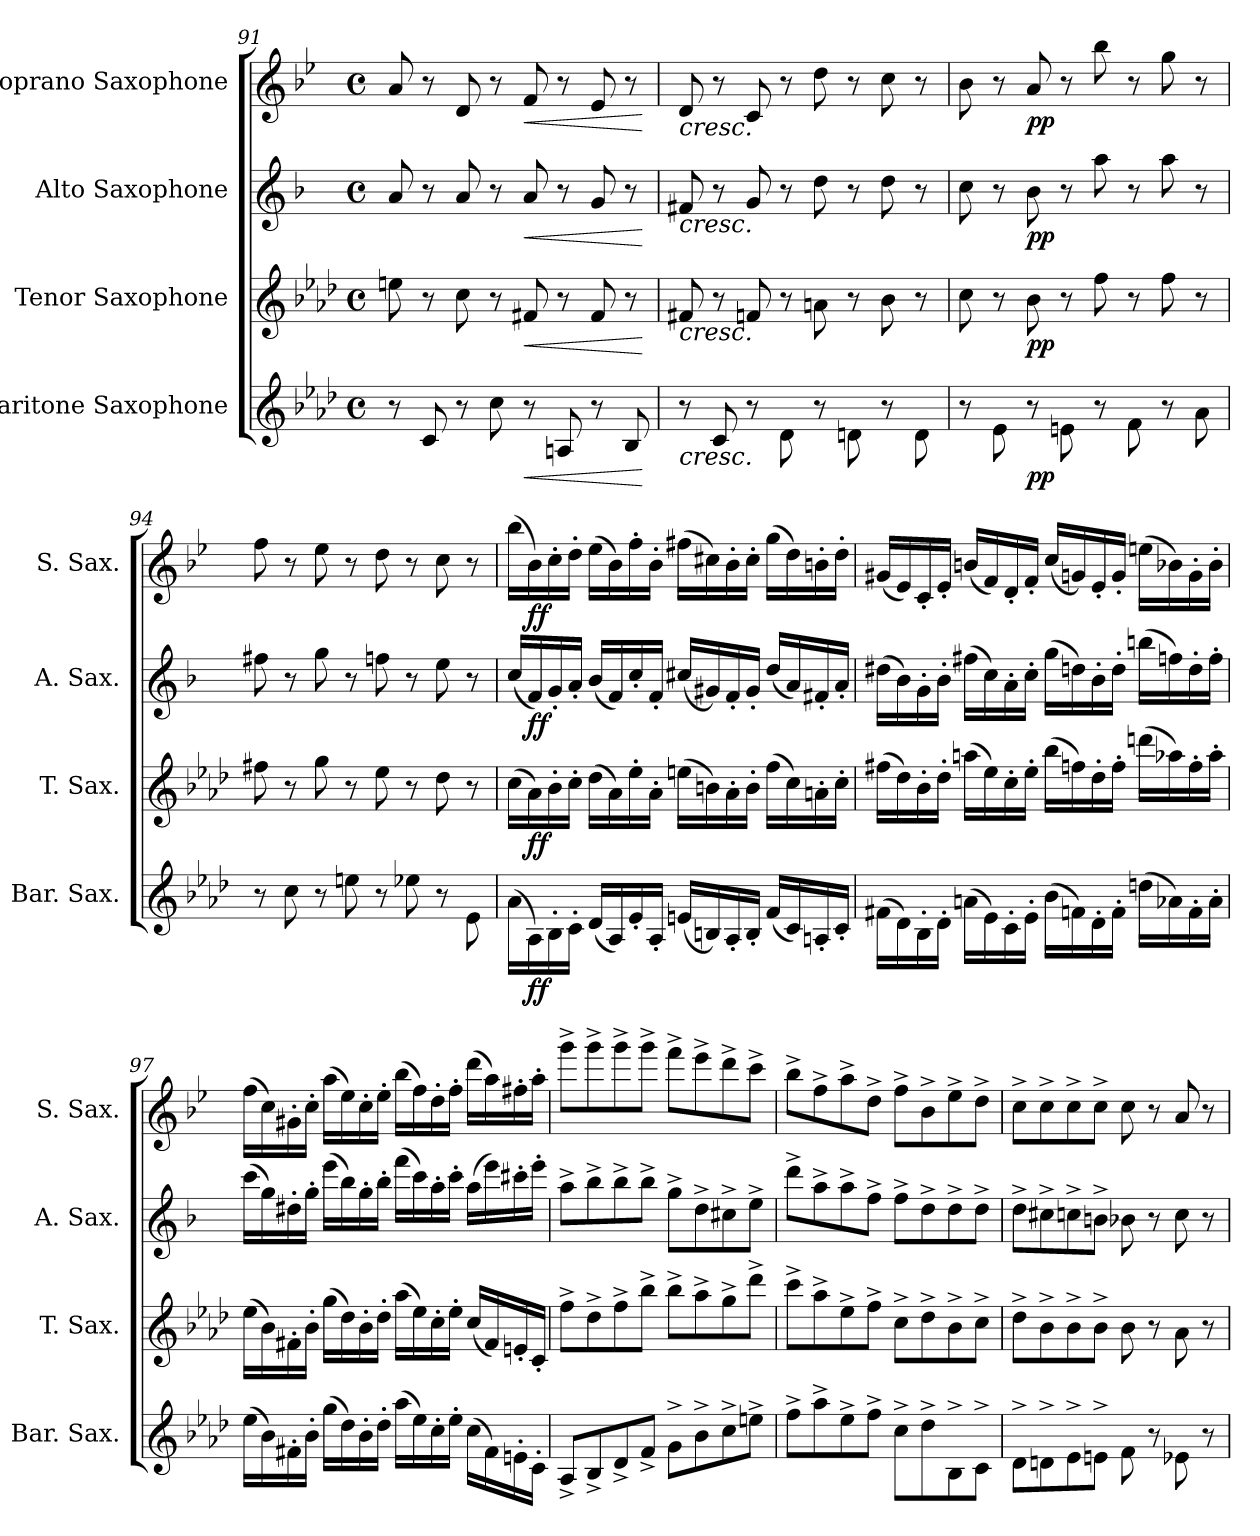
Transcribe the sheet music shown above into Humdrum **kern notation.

**kern	**dynam	**kern	**dynam	**kern	**dynam	**kern	**dynam
*part4	*part4	*part3	*part3	*part2	*part2	*part1	*part1
*staff4	*staff4	*staff3	*staff3	*staff2	*staff2	*staff1	*staff1
*I"Baritone Saxophone	*	*I"Tenor Saxophone	*	*I"Alto Saxophone	*	*I"Soprano Saxophone	*
*I'Bar. Sax.	*	*I'T. Sax.	*	*I'A. Sax.	*	*I'S. Sax.	*
*clefG2	*	*clefG2	*	*clefG2	*	*clefG2	*
*ITrd12c21	*	*ITrd8c14	*	*ITrd5c9	*	*ITrd1c2	*
*k[b-e-a-d-]	*	*k[b-e-a-d-]	*	*k[b-e-a-d-]	*	*k[b-e-a-d-]	*
*M4/4	*	*M4/4	*	*M4/4	*	*M4/4	*
*met(c)	*	*met(c)	*	*met(c)	*	*met(c)	*
=91	=91	=91	=91	=91	=91	=91	=91
8r	.	8en\	.	8c/	.	8g/	.
8C/	.	8r	.	8r	.	8r	.
8r	.	8c\	.	8c/	.	8c/	.
8c\	.	8r	.	8r	.	8r	.
!	!LO:HP:b	!	!LO:HP:b	!	!LO:HP:b	!	!LO:HP:b
8r	<	8F#X/	<	8c/	<	8e-/	<
8AAn/	.	8r	.	8r	.	8r	.
8r	.	8F#/	.	8B-/	.	8d-/	.
8BB-/	.	8r	.	8r	.	8r	.
.	[	.	[	.	[	.	[
!!LO:LB:g=z
=92	=92	=92	=92	=92	=92	=92	=92
!	!	!	!	!	!	!LO:TX:b:i:t=cresc.	!
!	!	!	!	!LO:TX:b:i:t=cresc.	!	!	!
!	!	!LO:TX:b:i:t=cresc.	!	!	!	!	!
!LO:TX:b:i:t=cresc.	!	!	!	!	!	!	!
8r	.	8F#X/	.	8An/	.	8c/	.
8C/	.	8r	.	8r	.	8r	.
8r	.	8Fn/	.	8B-/	.	8B-/	.
8D-\	.	8r	.	8r	.	8r	.
8r	.	8An\	.	8f\	.	8cc\	.
8Dn\	.	8r	.	8r	.	8r	.
8r	.	8B-\	.	8f\	.	8b-\	.
8D\	.	8r	.	8r	.	8r	.
=93	=93	=93	=93	=93	=93	=93	=93
8r	.	8c\	.	8e-\	.	8a-\	.
8E-\	.	8r	.	8r	.	8r	.
!	!LO:DY:b	!	!LO:DY:b	!	!LO:DY:b	!	!LO:DY:b
8r	pp	8B-\	pp	8d-\	pp	8g/	pp
8En\	.	8r	.	8r	.	8r	.
8r	.	8f\	.	8cc\	.	8aa-\	.
8F\	.	8r	.	8r	.	8r	.
8r	.	8f\	.	8cc\	.	8ff\	.
8A-\	.	8r	.	8r	.	8r	.
=94	=94	=94	=94	=94	=94	=94	=94
8r	.	8f#X\	.	8an\	.	8ee-\	.
8c\	.	8r	.	8r	.	8r	.
8r	.	8g\	.	8b-\	.	8dd-\	.
8en\	.	8r	.	8r	.	8r	.
8r	.	8e-\	.	8a-X\	.	8cc\	.
8e-X\	.	8r	.	8r	.	8r	.
8r	.	8d-\	.	8g\	.	8b-\	.
8E-\	.	8r	.	8r	.	8r	.
!!LO:PB:g=z
=95	=95	=95	=95	=95	=95	=95	=95
(>16A-\LL	.	(>16c\LL	.	(<16e-/LL	.	(>16aa-\LL	.
!	!LO:DY:b	!	!LO:DY:b	!	!LO:DY:b	!	!LO:DY:b
16AA-\)	ff	16A-\)	ff	16A-/)	ff	16a-\)	ff
16BB-'\	.	16B-'\	.	16B-'/	.	16b-'\	.
16C'\JJ	.	16c'\JJ	.	16c'/JJ	.	16cc'\JJ	.
(<16D-/LL	.	(>16d-\LL	.	(<16d-/LL	.	(>16dd-\LL	.
16AA-/)	.	16A-\)	.	16A-/)	.	16a-\)	.
16E-'/	.	16e-'\	.	16e-'/	.	16ee-'\	.
16AA-'/JJ	.	16A-'\JJ	.	16A-'/JJ	.	16a-'\JJ	.
(<16En/LL	.	(>16en\LL	.	(<16en/LL	.	(>16een\LL	.
16BBn/)	.	16Bn\)	.	16Bn/)	.	16bn\)	.
16AA-'/	.	16A-'\	.	16A-'/	.	16a-'\	.
16BB'/JJ	.	16B'\JJ	.	16B'/JJ	.	16b'\JJ	.
(<16F/LL	.	(>16f\LL	.	(<16f/LL	.	(>16ff\LL	.
16C/)	.	16c\)	.	16c/)	.	16cc\)	.
16AAn'/	.	16An'\	.	16An'/	.	16an'\	.
16C'/JJ	.	16c'\JJ	.	16c'/JJ	.	16cc'\JJ	.
=96	=96	=96	=96	=96	=96	=96	=96
(>16F#X\LL	.	(>16f#X\LL	.	(>16f#X\LL	.	(<16f#X/LL	.
16D-\)	.	16d-\)	.	16d-\)	.	16d-/)	.
16BB-'\	.	16B-'\	.	16B-'\	.	16B-'/	.
16D-'\JJ	.	16d-'\JJ	.	16d-'\JJ	.	16d-'/JJ	.
(>16An\LL	.	(>16an\LL	.	(>16an\LL	.	(<16an/LL	.
16E-\)	.	16e-\)	.	16e-\)	.	16e-/)	.
16C'\	.	16c'\	.	16c'\	.	16c'/	.
16E-'\JJ	.	16e-'\JJ	.	16e-'\JJ	.	16e-'/JJ	.
(>16B-\LL	.	(>16b-\LL	.	(>16b-\LL	.	(<16b-/LL	.
16Fn\)	.	16fn\)	.	16fn\)	.	16fn/)	.
16D-'\	.	16d-'\	.	16d-'\	.	16d-'/	.
16F'\JJ	.	16f'\JJ	.	16f'\JJ	.	16f'/JJ	.
(>16dn\LL	.	(>16ddn\LL	.	(>16ddn\LL	.	(>16ddn\LL	.
16A-X\)	.	16a-X\)	.	16a-X\)	.	16a-X\)	.
16F'\	.	16f'\	.	16f'\	.	16f'\	.
16A-'\JJ	.	16a-'\JJ	.	16a-'\JJ	.	16a-'\JJ	.
!!LO:LB:g=z
=97	=97	=97	=97	=97	=97	=97	=97
(>16e-\LL	.	(>16e-\LL	.	(>16ee-\LL	.	(>16ee-\LL	.
16B-\)	.	16B-\)	.	16b-\)	.	16b-\)	.
16F#X'\	.	16F#X'\	.	16f#X'\	.	16f#X'\	.
16B-'\JJ	.	16B-'\JJ	.	16b-'\JJ	.	16b-'\JJ	.
(>16g\LL	.	(>16g\LL	.	(>16gg\LL	.	(>16gg\LL	.
16d-\)	.	16d-\)	.	16dd-\)	.	16dd-\)	.
16B-'\	.	16B-'\	.	16b-'\	.	16b-'\	.
16d-'\JJ	.	16d-'\JJ	.	16dd-'\JJ	.	16dd-'\JJ	.
(>16a-\LL	.	(>16a-\LL	.	(>16aa-\LL	.	(>16aa-\LL	.
16e-\)	.	16e-\)	.	16ee-\)	.	16ee-\)	.
16c'\	.	16c'\	.	16cc'\	.	16cc'\	.
16e-'\JJ	.	16e-'\JJ	.	16ee-'\JJ	.	16ee-'\JJ	.
(>16c\LL	.	(<16c/LL	.	(>16cc\LL	.	(>16ccc\LL	.
16F#\)	.	16F#/)	.	16gg\)	.	16gg\)	.
16En'\	.	16En'/	.	16een'\	.	16een'\	.
16C'\JJ	.	16C'/JJ	.	16gg'\JJ	.	16gg'\JJ	.
=98	=98	=98	=98	=98	=98	=98	=98
8AA-^/L	.	8f^\L	.	8cc^\L	.	8fff^\L	.
8BB-^/	.	8d-^\	.	8dd-^\	.	8fff^\	.
8D-^/	.	8f^\	.	8dd-^\	.	8fff^\	.
8F^/J	.	8b-^\J	.	8dd-^\J	.	8fff^\J	.
8G^\L	.	8b-^\L	.	8b-^\L	.	8eee-^\L	.
8B-^\	.	8a-^\	.	8f^\	.	8ddd-^\	.
8c^\	.	8g^\	.	8en^\	.	8ccc^\	.
8en^\J	.	8dd-^\J	.	8g^\J	.	8bb-^\J	.
=99	=99	=99	=99	=99	=99	=99	=99
8f^\L	.	8cc^\L	.	8ff^\L	.	8aa-^\L	.
8a-^\	.	8a-^\	.	8cc^\	.	8ee-^\	.
8e-^\	.	8e-^\	.	8cc^\	.	8gg^\	.
8f^\J	.	8f^\J	.	8a-^\J	.	8cc^\J	.
8c^\L	.	8c^\L	.	8a-^\L	.	8ee-^\L	.
8d-^\	.	8d-^\	.	8f^\	.	8a-^\	.
8BB-^\	.	8B-^\	.	8f^\	.	8dd-^\	.
8C^\J	.	8c^\J	.	8f^\J	.	8cc^\J	.
!!LO:LB:g=z
=100	=100	=100	=100	=100	=100	=100	=100
8D-^\L	.	8d-^\L	.	8f^\L	.	8b-^\L	.
8Dn^\	.	8B-^\	.	8en^\	.	8b-^\	.
8E-^\	.	8B-^\	.	8e-X^\	.	8b-^\	.
8En^\J	.	8B-^\J	.	8dn^\J	.	8b-^\J	.
8F\	.	8B-\	.	8d-X\	.	8b-\	.
8r	.	8r	.	8r	.	8r	.
8E-X\	.	8A-\	.	8e-\	.	8g/	.
8r	.	8r	.	8r	.	8r	.
=	=	=	=	=	=	=	=
*-	*-	*-	*-	*-	*-	*-	*-
